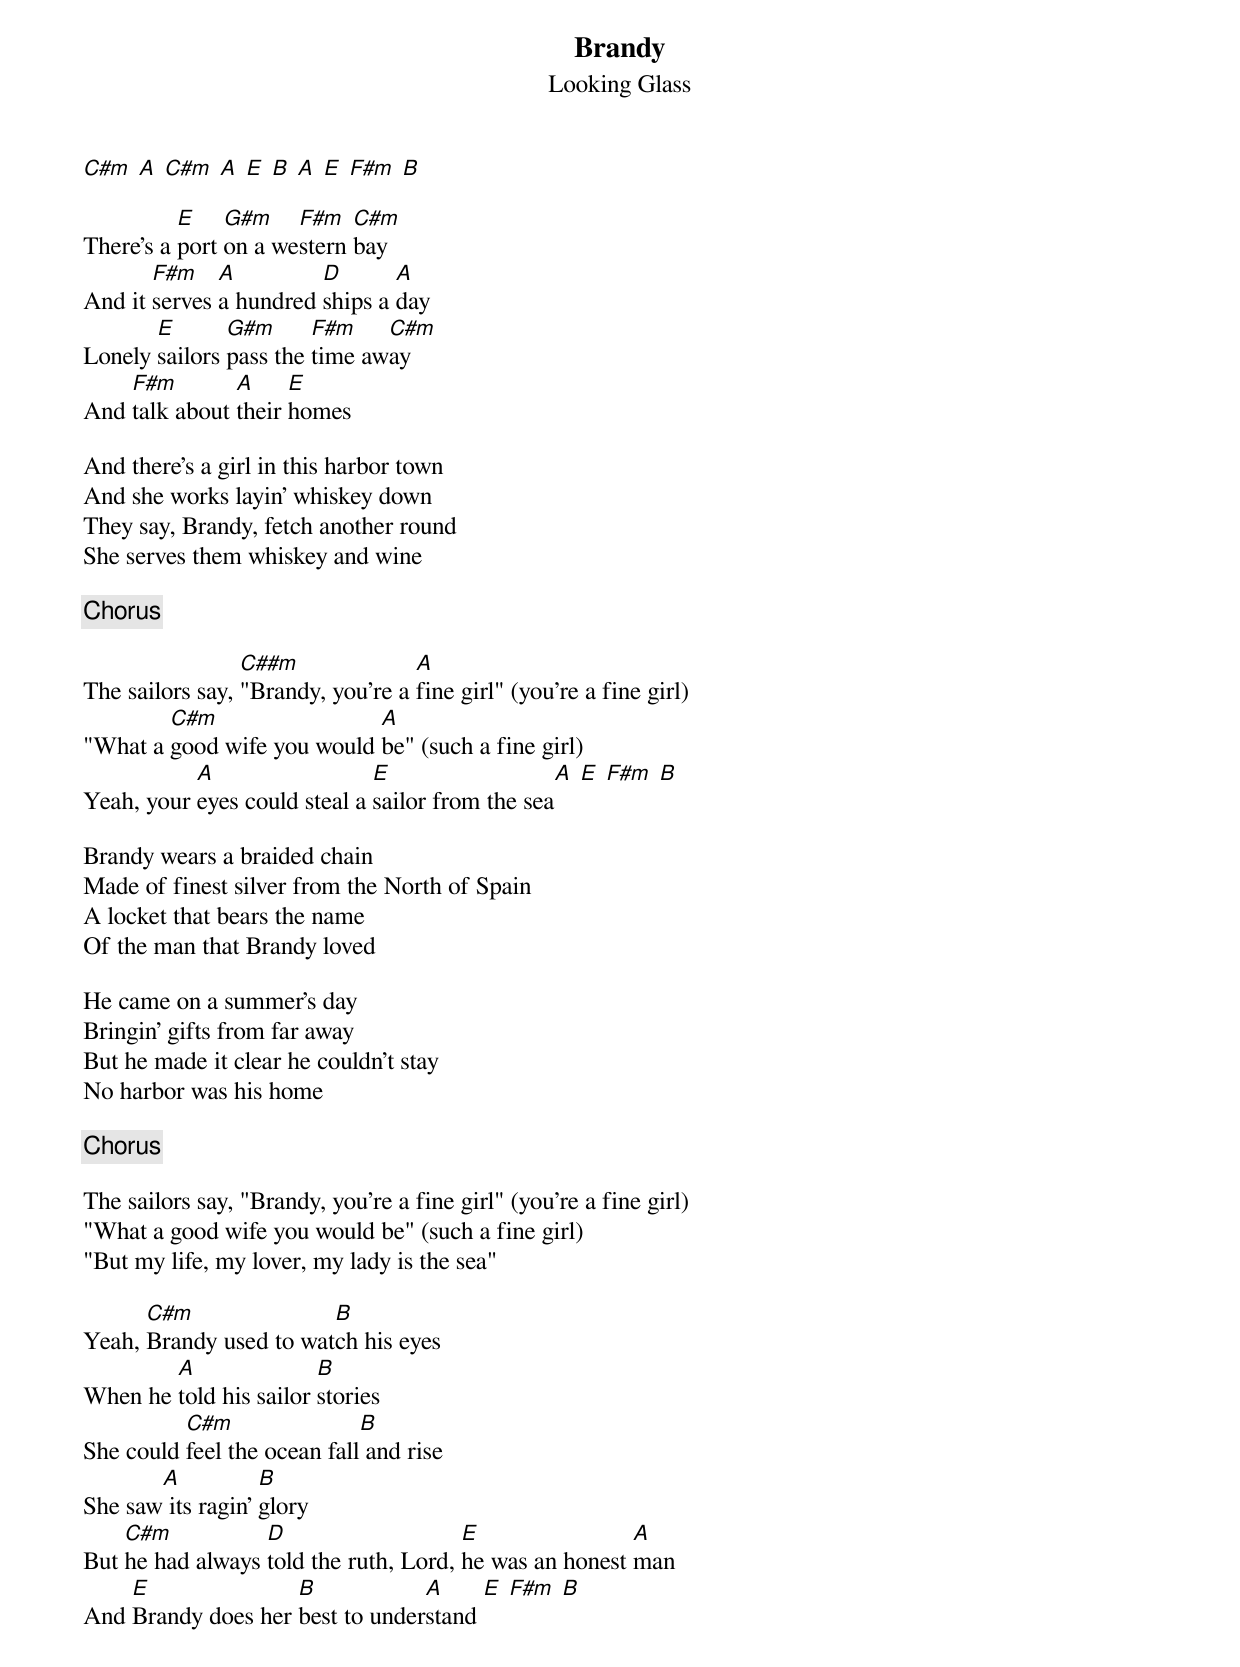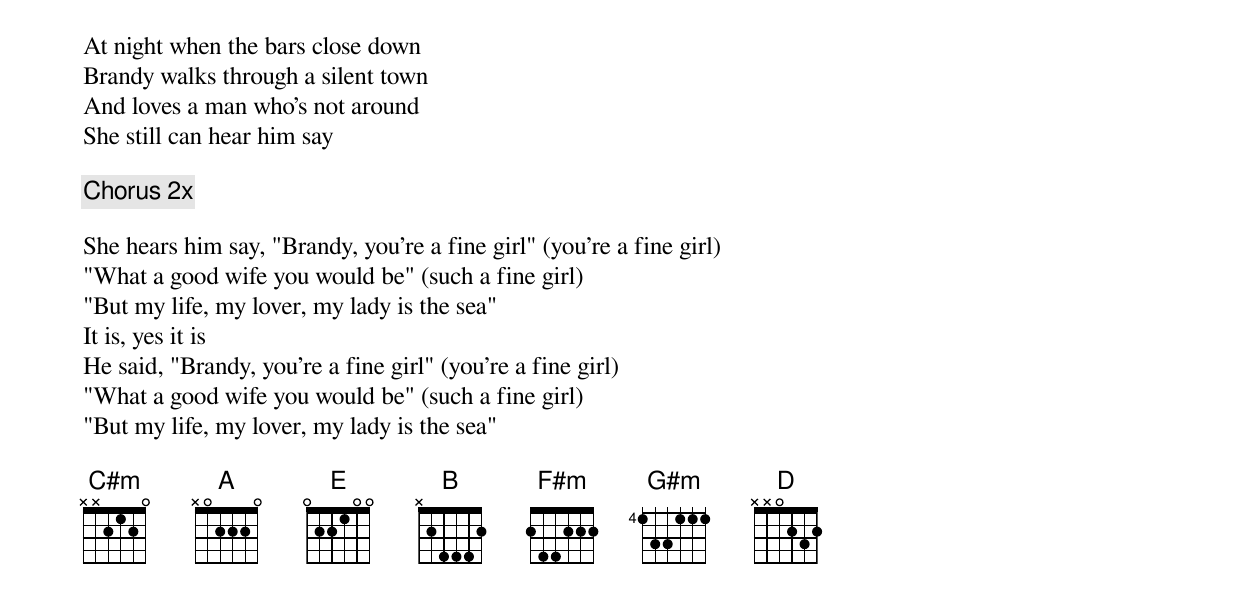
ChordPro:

{title:Brandy}
{subtitle:Looking Glass}

[C#m] [A] [C#m] [A] [E] [B] [A] [E] [F#m] [B]

There's a [E]port [G#m]on a we[F#m]stern [C#m]bay
And it [F#m]serves [A]a hundred [D]ships a [A]day
Lonely [E]sailors [G#m]pass the [F#m]time aw[C#m]ay
And [F#m]talk about [A]their [E]homes

And there's a girl in this harbor town
And she works layin' whiskey down
They say, Brandy, fetch another round
She serves them whiskey and wine

{c:Chorus}

The sailors say, [C##m]"Brandy, you're a [A]fine girl" (you're a fine girl)
"What a [C#m]good wife you would [A]be" (such a fine girl)
Yeah, your [A]eyes could steal a [E]sailor from the sea[A] [E] [F#m] [B]

Brandy wears a braided chain
Made of finest silver from the North of Spain
A locket that bears the name
Of the man that Brandy loved

He came on a summer's day
Bringin' gifts from far away
But he made it clear he couldn't stay
No harbor was his home

{c:Chorus}

The sailors say, "Brandy, you're a fine girl" (you're a fine girl)
"What a good wife you would be" (such a fine girl)
"But my life, my lover, my lady is the sea"

Yeah, [C#m]Brandy used to wat[B]ch his eyes
When he [A]told his sailor [B]stories
She could [C#m]feel the ocean fall[B] and rise
She saw[A] its ragin' [B]glory
But [C#m]he had always [D]told the ruth, Lord, [E]he was an honest [A]man
And [E]Brandy does her [B]best to under[A]stand [E] [F#m] [B]

At night when the bars close down
Brandy walks through a silent town
And loves a man who's not around
She still can hear him say

{c:Chorus 2x}

She hears him say, "Brandy, you're a fine girl" (you're a fine girl)
"What a good wife you would be" (such a fine girl)
"But my life, my lover, my lady is the sea"
It is, yes it is
He said, "Brandy, you're a fine girl" (you're a fine girl)
"What a good wife you would be" (such a fine girl)
"But my life, my lover, my lady is the sea"

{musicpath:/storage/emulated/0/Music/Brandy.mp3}
